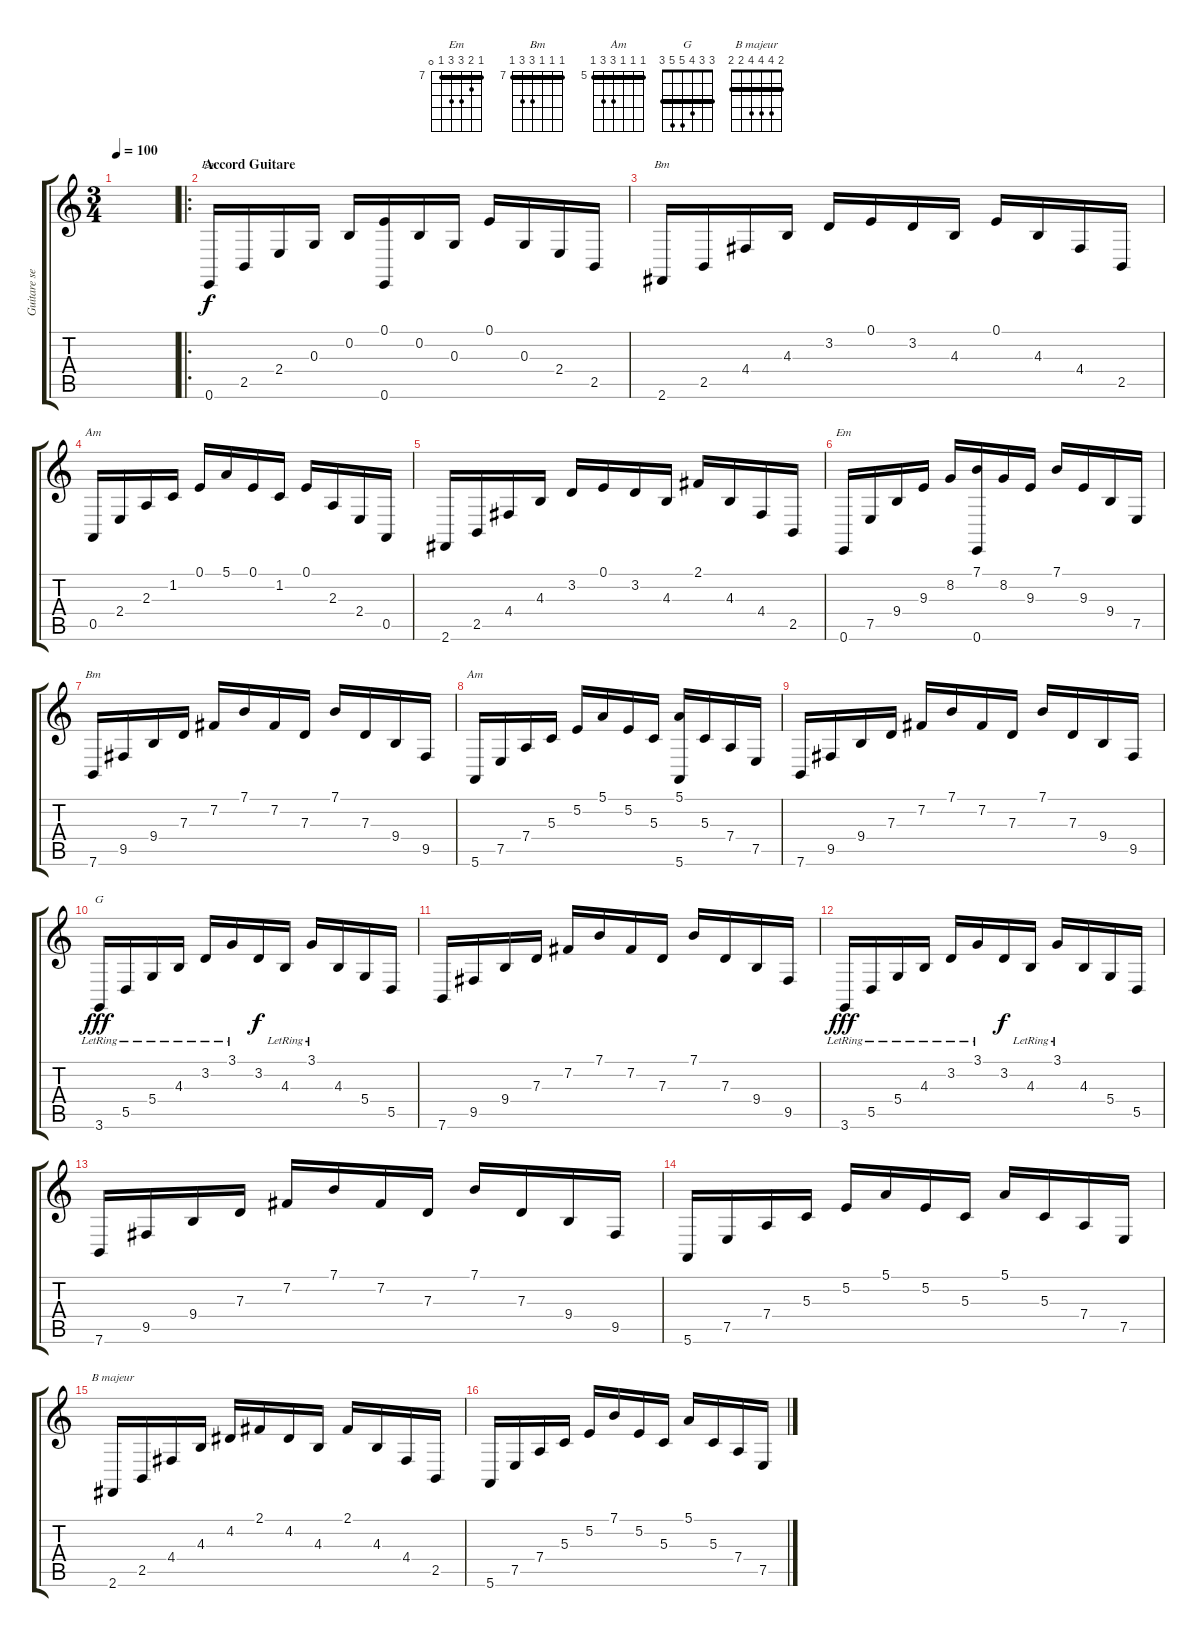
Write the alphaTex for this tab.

\track ("Guitare seule" "Guitare se") {instrument orchestralharp}
\staff {score tabs}
\tuning (E4 B3 G3 D3 A2 E2) {hide}
\chord ("Em" 0 0 0 2 2 0)
\chord ("Bm" 2 3 4 4 2 2) {barre 2}
\chord ("Am" 0 1 2 2 0 x)
\chord ("Em" 7 8 9 9 7 0) {firstfret 7 barre 7}
\chord ("Bm" 7 7 7 9 9 7) {firstfret 7 barre 7}
\chord ("Am" 5 5 5 7 7 5) {firstfret 5 barre 5}
\chord ("G" 3 3 4 5 5 3) {barre 3}
\chord ("B majeur" 2 4 4 4 2 2) {barre 2}
\ts (3 4)
\tempo 100
\clef g2
\ks c
|
\ro
\section ("" "Accord Guitare")
0.6.16{ch "Em"} 2.5.16 2.4.16 0.3.16 0.2.16 (0.1 0.6).16 0.2.16 0.3.16 0.1.16 0.3.16 2.4.16 2.5.16 |
2.6.16{ch "Bm"} 2.5.16 4.4.16 4.3.16 3.2.16 0.1.16 3.2.16 4.3.16 0.1.16 4.3.16 4.4.16 2.5.16 |
0.5.16{ch "Am"} 2.4.16 2.3.16 1.2.16 0.1.16 5.1.16 0.1.16 1.2.16 0.1.16 2.3.16 2.4.16 0.5.16 |
2.6.16 2.5.16 4.4.16 4.3.16 3.2.16 0.1.16 3.2.16 4.3.16 2.1.16 4.3.16 4.4.16 2.5.16 |
0.6.16{ch "Em"} 7.5.16 9.4.16 9.3.16 8.2.16 (7.1 0.6).16 8.2.16 9.3.16 7.1.16 9.3.16 9.4.16 7.5.16 |
7.6.16{ch "Bm"} 9.5.16 9.4.16 7.3.16 7.2.16 7.1.16 7.2.16 7.3.16 7.1.16 7.3.16 9.4.16 9.5.16 |
5.6.16{ch "Am"} 7.5.16 7.4.16 5.3.16 5.2.16 5.1.16 5.2.16 5.3.16 (5.1 5.6).16 5.3.16 7.4.16 7.5.16 |
7.6.16 9.5.16 9.4.16 7.3.16 7.2.16 7.1.16 7.2.16 7.3.16 7.1.16 7.3.16 9.4.16 9.5.16 |
3.6{lr}.16{ch "G" dy fff} 5.5{lr}.16 5.4{lr}.16 4.3{lr}.16 3.2{lr}.16 3.1{lr}.16 3.2.16{dy f} 4.3{lr}.16 3.1{lr}.16 4.3.16 5.4.16 5.5.16 |
7.6.16 9.5.16 9.4.16 7.3.16 7.2.16 7.1.16 7.2.16 7.3.16 7.1.16 7.3.16 9.4.16 9.5.16 |
3.6{lr}.16{dy fff} 5.5{lr}.16 5.4{lr}.16 4.3{lr}.16 3.2{lr}.16 3.1{lr}.16 3.2.16{dy f} 4.3{lr}.16 3.1{lr}.16 4.3.16 5.4.16 5.5.16 |
7.6.16 9.5.16 9.4.16 7.3.16 7.2.16 7.1.16 7.2.16 7.3.16 7.1.16 7.3.16 9.4.16 9.5.16 |
5.6.16 7.5.16 7.4.16 5.3.16 5.2.16 5.1.16 5.2.16 5.3.16 5.1.16 5.3.16 7.4.16 7.5.16 |
2.6.16{ch "B majeur"} 2.5.16 4.4.16 4.3.16 4.2.16 2.1.16 4.2.16 4.3.16 2.1.16 4.3.16 4.4.16 2.5.16 |
5.6.16 7.5.16 7.4.16 5.3.16 5.2.16 7.1.16 5.2.16 5.3.16 5.1.16 5.3.16 7.4.16 7.5.16
